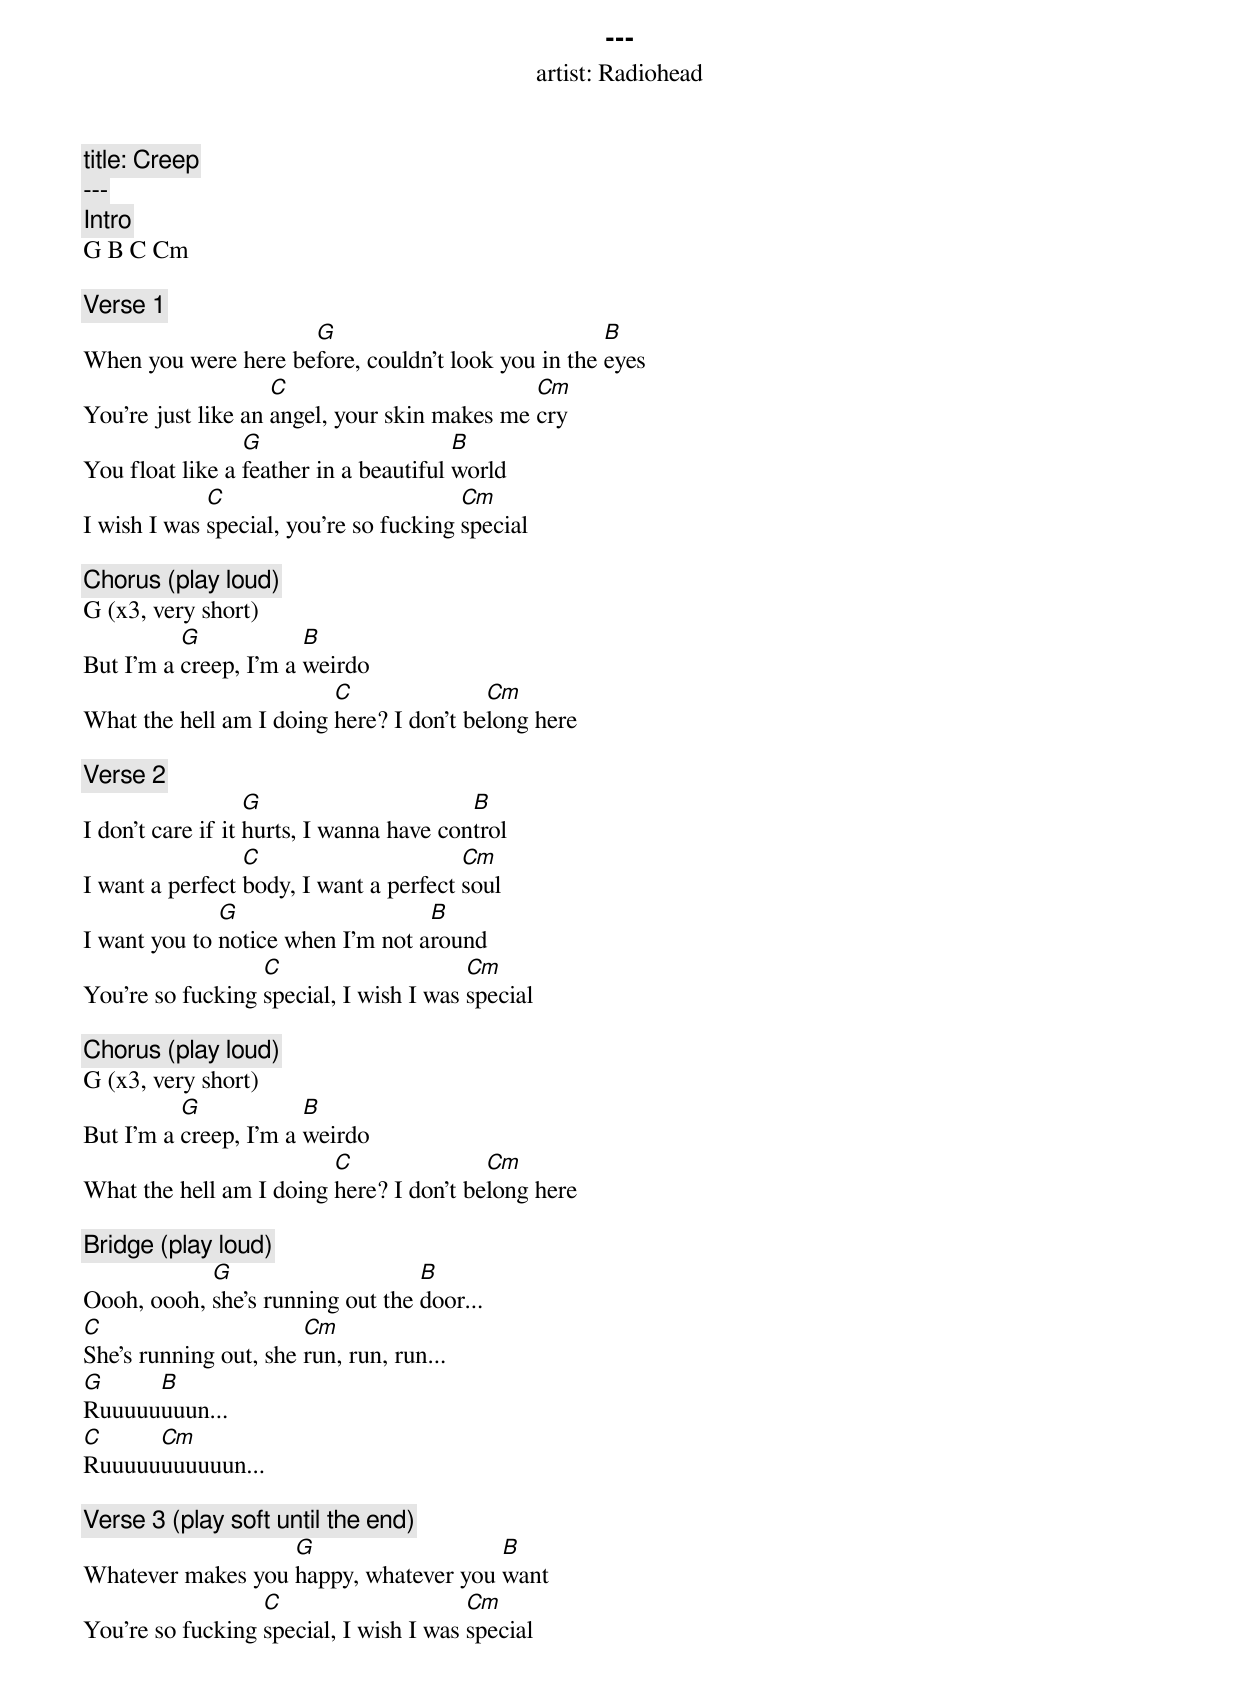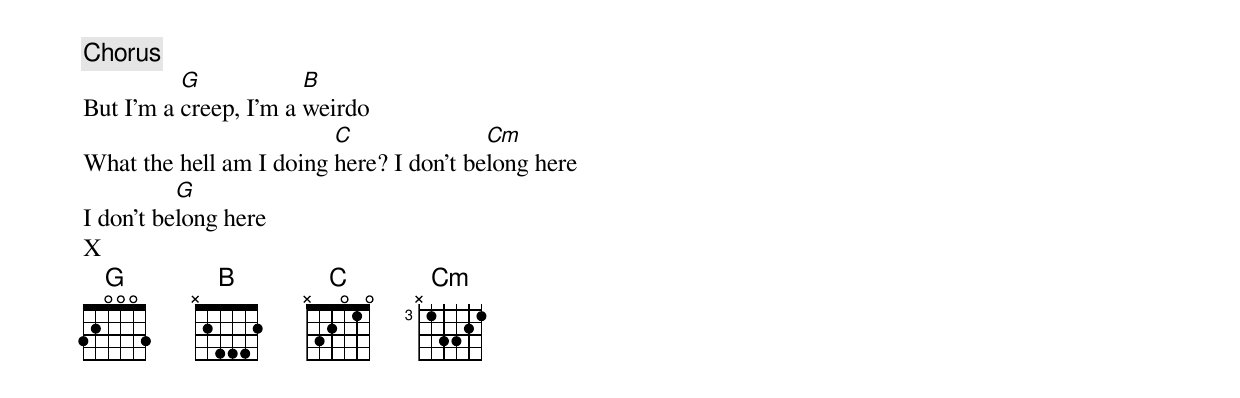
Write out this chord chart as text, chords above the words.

---
artist: Radiohead
title: Creep
---
[Intro]
G B C Cm

[Verse 1]
                     G                              B
When you were here before, couldn't look you in the eyes
                    C                         Cm
You're just like an angel, your skin makes me cry
                 G                      B
You float like a feather in a beautiful world
             C                          Cm
I wish I was special, you're so fucking special

[Chorus] (play loud)
G (x3, very short)
          G            B
But I'm a creep, I'm a weirdo
                         C               Cm
What the hell am I doing here? I don't belong here

[Verse 2]
                   G                      B
I don't care if it hurts, I wanna have control
                 C                      Cm
I want a perfect body, I want a perfect soul
              G                    B
I want you to notice when I'm not around
                  C                     Cm
You're so fucking special, I wish I was special

[Chorus] (play loud)
G (x3, very short)
          G            B
But I'm a creep, I'm a weirdo
                         C               Cm
What the hell am I doing here? I don't belong here

[Bridge] (play loud)
            G                     B
Oooh, oooh, she's running out the door...
C                      Cm
She's running out, she run, run, run...
G     B
Ruuuuuuuun...
C     Cm
Ruuuuuuuuuuun...

[Verse 3] (play soft until the end)
                   G                   B
Whatever makes you happy, whatever you want
                  C                     Cm
You're so fucking special, I wish I was special

[Chorus]
          G            B
But I'm a creep, I'm a weirdo
                         C               Cm
What the hell am I doing here? I don't belong here
          G
I don't belong here
X
